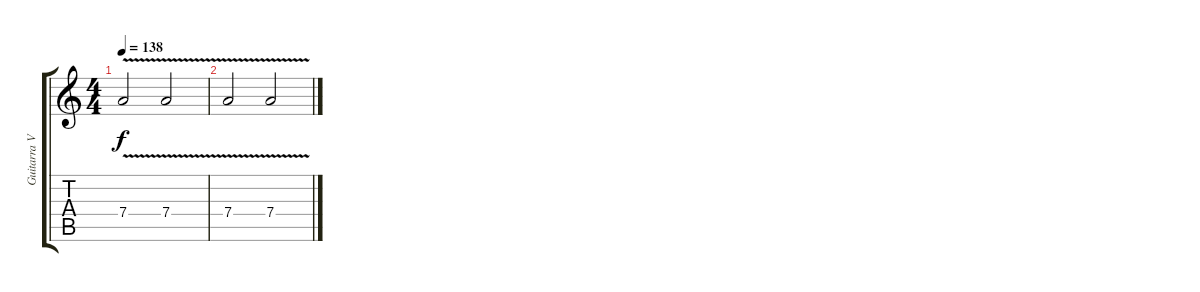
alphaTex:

\track ("Guitarra VIII (Dist. Solo)" "Guitarra V") {instrument distortionguitar}
\staff {score tabs}
\tuning (E4 B3 G3 D3 A2 E2) {hide}
\ts (4 4)
\tempo 138
\clef g2
\ks c
7.4{v}.2{dy f} 7.4{v}.2 |
7.4{v}.2 7.4{v}.2
